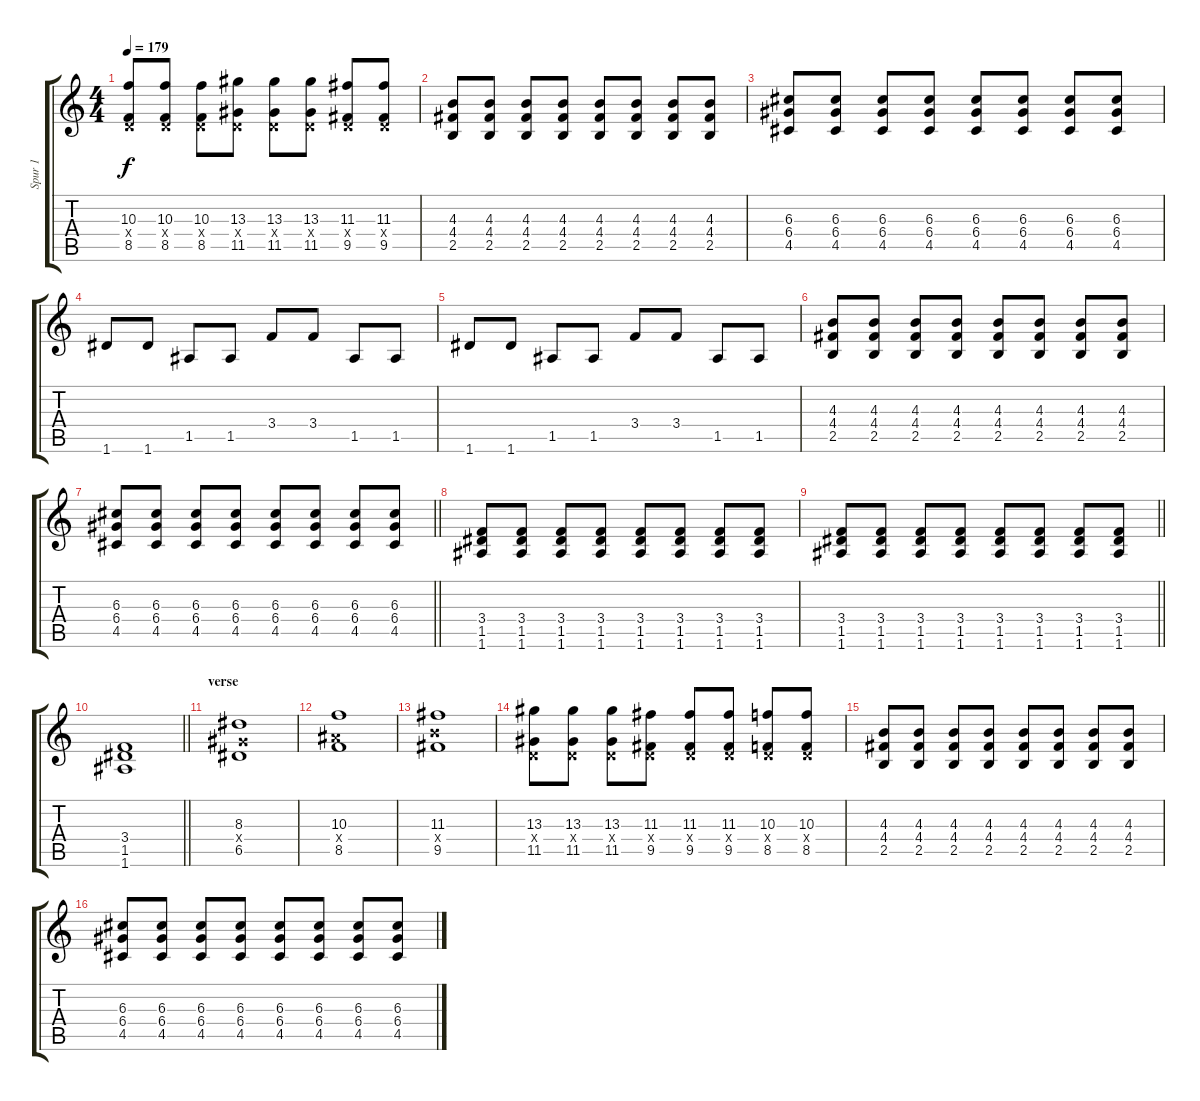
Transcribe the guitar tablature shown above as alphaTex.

\track ("Spur 1" "Spur 1") {instrument distortionguitar}
\staff {score tabs}
\tuning (E4 B3 G3 D3 A2 D3) {hide}
\ts (4 4)
\tempo 179
\clef g2
\ks c
(10.3 0.4{x} 8.5).8{dy f} (10.3 0.4{x} 8.5).8 (10.3 0.4{x} 8.5).8 (13.3 0.4{x} 11.5).8 (13.3 0.4{x} 11.5).8 (13.3 0.4{x} 11.5).8 (11.3 0.4{x} 9.5).8 (11.3 0.4{x} 9.5).8 |
(4.3 4.4 2.5).8 (4.3 4.4 2.5).8 (4.3 4.4 2.5).8 (4.3 4.4 2.5).8 (4.3 4.4 2.5).8 (4.3 4.4 2.5).8 (4.3 4.4 2.5).8 (4.3 4.4 2.5).8 |
(6.3 6.4 4.5).8 (6.3 6.4 4.5).8 (6.3 6.4 4.5).8 (6.3 6.4 4.5).8 (6.3 6.4 4.5).8 (6.3 6.4 4.5).8 (6.3 6.4 4.5).8 (6.3 6.4 4.5).8 |
1.6.8 1.6.8 1.5.8 1.5.8 3.4.8 3.4.8 1.5.8 1.5.8 |
1.6.8 1.6.8 1.5.8 1.5.8 3.4.8 3.4.8 1.5.8 1.5.8 |
(4.3 4.4 2.5).8 (4.3 4.4 2.5).8 (4.3 4.4 2.5).8 (4.3 4.4 2.5).8 (4.3 4.4 2.5).8 (4.3 4.4 2.5).8 (4.3 4.4 2.5).8 (4.3 4.4 2.5).8 |
\barLineRight lightlight
(6.3 6.4 4.5).8 (6.3 6.4 4.5).8 (6.3 6.4 4.5).8 (6.3 6.4 4.5).8 (6.3 6.4 4.5).8 (6.3 6.4 4.5).8 (6.3 6.4 4.5).8 (6.3 6.4 4.5).8 |
\section ("" "")
(3.4 1.5 1.6).8 (3.4 1.5 1.6).8 (3.4 1.5 1.6).8 (3.4 1.5 1.6).8 (3.4 1.5 1.6).8 (3.4 1.5 1.6).8 (3.4 1.5 1.6).8 (3.4 1.5 1.6).8 |
\barLineRight lightlight
(3.4 1.5 1.6).8 (3.4 1.5 1.6).8 (3.4 1.5 1.6).8 (3.4 1.5 1.6).8 (3.4 1.5 1.6).8 (3.4 1.5 1.6).8 (3.4 1.5 1.6).8 (3.4 1.5 1.6).8 |
\barLineRight lightlight
(3.4 1.5 1.6).1 |
\section ("" "verse")
(8.3 6.4{x} 6.5).1 |
(10.3 8.4{x} 8.5).1 |
(11.3 9.4{x} 9.5).1 |
(13.3 0.4{x} 11.5).8 (13.3 0.4{x} 11.5).8 (13.3 0.4{x} 11.5).8 (11.3 0.4{x} 9.5).8 (11.3 0.4{x} 9.5).8 (11.3 0.4{x} 9.5).8 (10.3 0.4{x} 8.5).8 (10.3 0.4{x} 8.5).8 |
(4.3 4.4 2.5).8 (4.3 4.4 2.5).8 (4.3 4.4 2.5).8 (4.3 4.4 2.5).8 (4.3 4.4 2.5).8 (4.3 4.4 2.5).8 (4.3 4.4 2.5).8 (4.3 4.4 2.5).8 |
(6.3 6.4 4.5).8 (6.3 6.4 4.5).8 (6.3 6.4 4.5).8 (6.3 6.4 4.5).8 (6.3 6.4 4.5).8 (6.3 6.4 4.5).8 (6.3 6.4 4.5).8 (6.3 6.4 4.5).8
